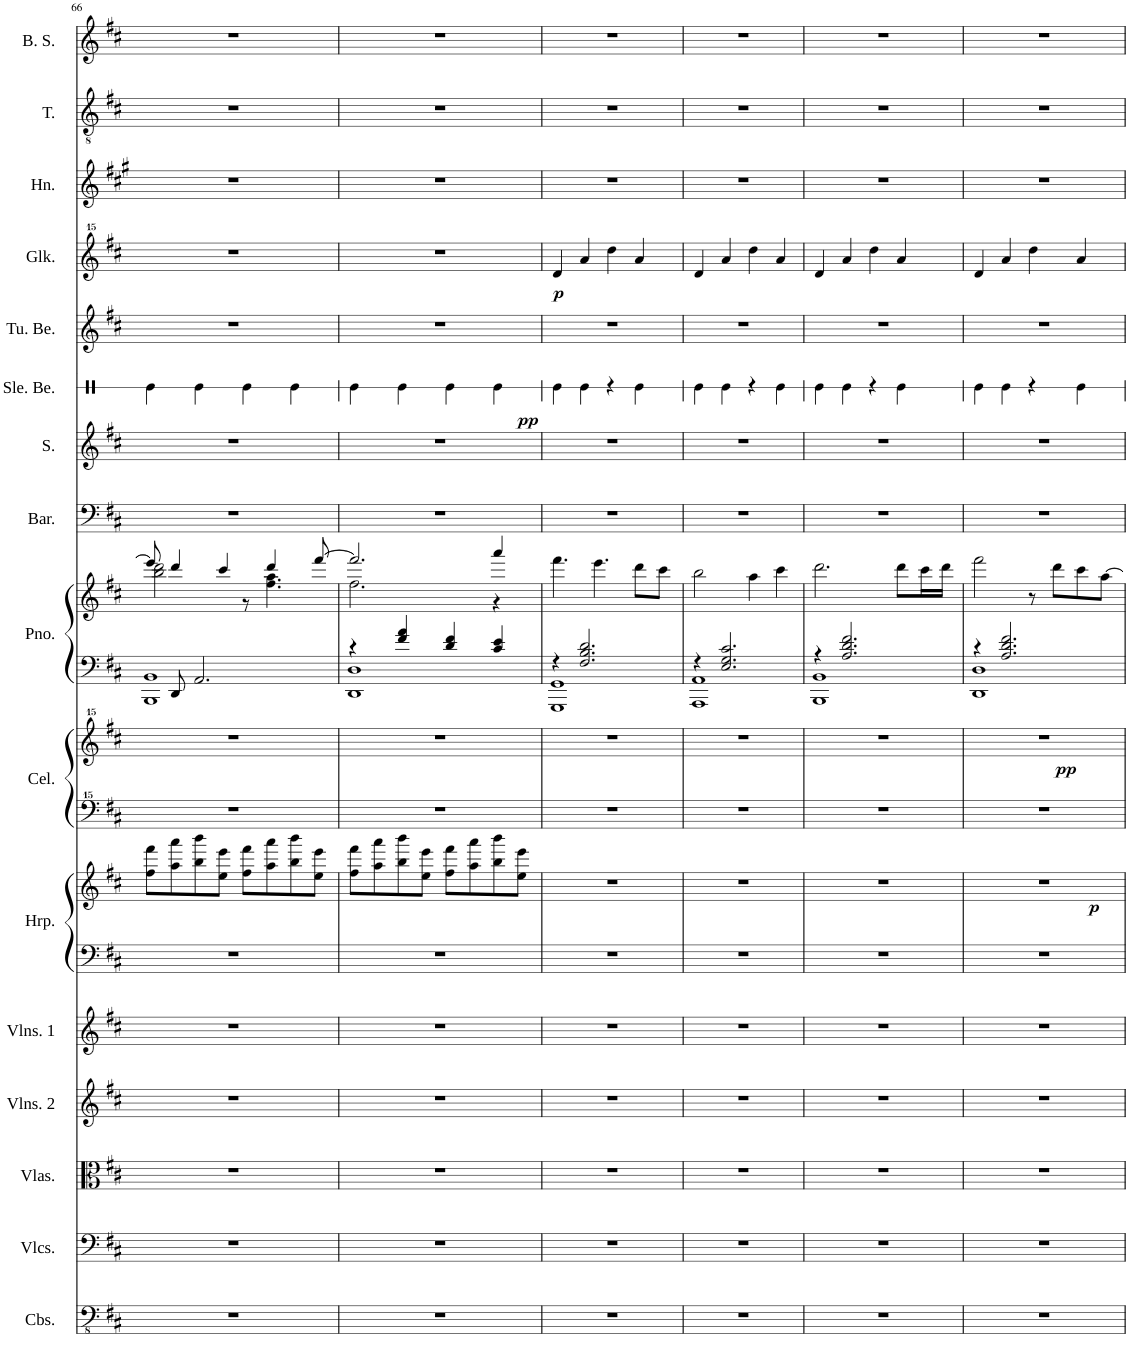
**kern	**kern	**kern	**kern	**kern	**kern	**kern	**dynam	**kern	**kern	**dynam	**kern	**kern	**kern	**kern	**kern	**dynam	**kern	**kern	**dynam	**kern	**kern	**kern
*part16	*part15	*part14	*part13	*part12	*part11	*part11	*part11	*part10	*part10	*part10	*part9	*part9	*part8	*part7	*part6	*part6	*part5	*part4	*part4	*part3	*part2	*part1
*staff19	*staff18	*staff17	*staff16	*staff15	*staff14	*staff13	*staff13/14	*staff12	*staff11	*staff11/12	*staff10	*staff9	*staff8	*staff7	*staff6	*staff6	*staff5	*staff4	*staff4	*staff3	*staff2	*staff1
*I"Contrabasses	*I"Violoncellos	*I"Violas	*I"Violins 2	*I"Violins 1	*I"Harp	*	*	*I"Celesta	*	*	*I"Piano	*	*I"Baritone	*I"Soprano	*I"Sleigh Bells	*	*I"Tubular Bells	*I"Glockenspiel	*	*I"Horn	*I"Tenor	*I"Boy Soprano
*I'Cbs.	*I'Vlcs.	*I'Vlas.	*I'Vlns. 2	*I'Vlns. 1	*I'Hrp.	*	*	*I'Cel.	*	*	*I'Pno.	*	*I'Bar.	*I'S.	*I'Sle. Be.	*	*I'Tu. Be.	*I'Glk.	*	*I'Hn.	*I'T.	*I'B. S.
!!LO:PB:g=z
*clefFv4	*clefF4	*clefC3	*clefG2	*clefG2	*clefF4	*clefG2	*	*clefF^^4	*clefG^^2	*	*clefF4	*clefG2	*clefF4	*clefG2	*clefX	*	*clefG2	*clefG^^2	*	*clefG2	*clefGv2	*clefG2
*	*	*	*	*	*	*	*	*	*	*	*	*	*	*	*	*	*	*	*	*Trd4c7	*	*
*k[f#c#]	*k[f#c#]	*k[f#c#]	*k[f#c#]	*k[f#c#]	*k[f#c#]	*k[f#c#]	*	*k[f#c#]	*k[f#c#]	*	*k[f#c#]	*k[f#c#]	*k[f#c#]	*k[f#c#]	*k[]	*	*k[f#c#]	*k[f#c#]	*	*k[f#c#g#]	*k[f#c#]	*k[f#c#]
*M4/4	*M4/4	*M4/4	*M4/4	*M4/4	*M4/4	*M4/4	*	*M4/4	*M4/4	*	*M4/4	*M4/4	*M4/4	*M4/4	*M4/4	*	*M4/4	*M4/4	*	*M4/4	*M4/4	*M4/4
=66	=66	=66	=66	=66	=66	=66	=66	=66	=66	=66	=66	=66	=66	=66	=66	=66	=66	=66	=66	=66	=66	=66
*	*	*	*	*	*	*	*	*	*	*	*^	*^	*	*	*	*	*	*	*	*	*	*
1r	1r	1r	1r	1r	1r	8ff#\ 8fff#\L	.	1r	1r	.	8ryy	1BBB 1BB	8eee/]	2bb\ 2ddd\	1r	1r	4Re\	.	1r	1r	.	1r	1r	1r
.	.	.	.	.	.	8aa\ 8aaa\	.	.	.	.	8DD/	.	4ddd/	.	.	.	.	.	.	.	.	.	.	.
.	.	.	.	.	.	8bb\ 8bbb\	.	.	.	.	2.AA/	.	.	.	.	.	4Re\	.	.	.	.	.	.	.
.	.	.	.	.	.	8ee\ 8eee\J	.	.	.	.	.	.	4ccc#/	.	.	.	.	.	.	.	.	.	.	.
.	.	.	.	.	.	8ff#\ 8fff#\L	.	.	.	.	.	.	.	8r	.	.	4Re\	.	.	.	.	.	.	.
.	.	.	.	.	.	8aa\ 8aaa\	.	.	.	.	.	.	4ddd/	4.ff#\ 4.aa\	.	.	.	.	.	.	.	.	.	.
.	.	.	.	.	.	8bb\ 8bbb\	.	.	.	.	.	.	.	.	.	.	4Re\	.	.	.	.	.	.	.
.	.	.	.	.	.	8ee\ 8eee\J	.	.	.	.	.	.	[8fff#/	.	.	.	.	.	.	.	.	.	.	.
=67	=67	=67	=67	=67	=67	=67	=67	=67	=67	=67	=67	=67	=67	=67	=67	=67	=67	=67	=67	=67	=67	=67	=67	=67
1r	1r	1r	1r	1r	1r	8ff#\ 8fff#\L	.	1r	1r	.	4r	1DD 1D	2.fff#/]	2.ff#\	1r	1r	4Re\	.	1r	1r	.	1r	1r	1r
.	.	.	.	.	.	8aa\ 8aaa\	.	.	.	.	.	.	.	.	.	.	.	.	.	.	.	.	.	.
.	.	.	.	.	.	8bb\ 8bbb\	.	.	.	.	4f#/ 4a/	.	.	.	.	.	4Re\	.	.	.	.	.	.	.
.	.	.	.	.	.	8ee\ 8eee\J	.	.	.	.	.	.	.	.	.	.	.	.	.	.	.	.	.	.
.	.	.	.	.	.	8ff#\ 8fff#\L	.	.	.	.	4d/ 4f#/	.	.	.	.	.	4Re\	.	.	.	.	.	.	.
.	.	.	.	.	.	8aa\ 8aaa\	.	.	.	.	.	.	.	.	.	.	.	.	.	.	.	.	.	.
.	.	.	.	.	.	8bb\ 8bbb\	.	.	.	.	4c#/ 4e/	.	4aaa/	4r	.	.	4Re\	.	.	.	.	.	.	.
.	.	.	.	.	.	8ee\ 8eee\J	.	.	.	.	.	.	.	.	.	.	.	.	.	.	.	.	.	.
*	*	*	*	*	*	*	*	*	*	*	*	*	*v	*v	*	*	*	*	*	*	*	*	*	*
=68	=68	=68	=68	=68	=68	=68	=68	=68	=68	=68	=68	=68	=68	=68	=68	=68	=68	=68	=68	=68	=68	=68	=68
!	!	!	!	!	!	!	!	!	!	!	!	!	!	!	!	!	!LO:DY:b	!	!	!LO:DY:b	!	!	!
1r	1r	1r	1r	1r	1r	1r	.	1r	1r	.	4r	1GGG 1GG	4.fff#\	1r	1r	4Re\	pp	1r	4ddd/	p	1r	1r	1r
.	.	.	.	.	.	.	.	.	.	.	2.F#/ 2.B/ 2.d/	.	.	.	.	4Re\	.	.	4aaa/	.	.	.	.
.	.	.	.	.	.	.	.	.	.	.	.	.	4.eee\	.	.	.	.	.	.	.	.	.	.
.	.	.	.	.	.	.	.	.	.	.	.	.	.	.	.	4r	.	.	4dddd\	.	.	.	.
.	.	.	.	.	.	.	.	.	.	.	.	.	8ddd\L	.	.	4Re\	.	.	4aaa/	.	.	.	.
.	.	.	.	.	.	.	.	.	.	.	.	.	8ccc#\J	.	.	.	.	.	.	.	.	.	.
=69	=69	=69	=69	=69	=69	=69	=69	=69	=69	=69	=69	=69	=69	=69	=69	=69	=69	=69	=69	=69	=69	=69	=69
1r	1r	1r	1r	1r	1r	1r	.	1r	1r	.	4r	1AAA 1AA	2bb\	1r	1r	4Re\	.	1r	4ddd/	.	1r	1r	1r
.	.	.	.	.	.	.	.	.	.	.	2.E/ 2.G/ 2.c#/	.	.	.	.	4Re\	.	.	4aaa/	.	.	.	.
.	.	.	.	.	.	.	.	.	.	.	.	.	4aa\	.	.	4r	.	.	4dddd\	.	.	.	.
.	.	.	.	.	.	.	.	.	.	.	.	.	4ccc#\	.	.	4Re\	.	.	4aaa/	.	.	.	.
=70	=70	=70	=70	=70	=70	=70	=70	=70	=70	=70	=70	=70	=70	=70	=70	=70	=70	=70	=70	=70	=70	=70	=70
1r	1r	1r	1r	1r	1r	1r	.	1r	1r	.	4r	1BBB 1BB	2.ddd\	1r	1r	4Re\	.	1r	4ddd/	.	1r	1r	1r
.	.	.	.	.	.	.	.	.	.	.	2.A/ 2.d/ 2.f#/	.	.	.	.	4Re\	.	.	4aaa/	.	.	.	.
.	.	.	.	.	.	.	.	.	.	.	.	.	.	.	.	4r	.	.	4dddd\	.	.	.	.
.	.	.	.	.	.	.	.	.	.	.	.	.	8ddd\L	.	.	4Re\	.	.	4aaa/	.	.	.	.
.	.	.	.	.	.	.	.	.	.	.	.	.	16ccc#\L	.	.	.	.	.	.	.	.	.	.
.	.	.	.	.	.	.	.	.	.	.	.	.	16ddd\JJ	.	.	.	.	.	.	.	.	.	.
=71	=71	=71	=71	=71	=71	=71	=71	=71	=71	=71	=71	=71	=71	=71	=71	=71	=71	=71	=71	=71	=71	=71	=71
!	!	!	!	!	!	!	!LO:DY:b	!	!	!LO:DY:b	!	!	!	!	!	!	!	!	!	!	!	!	!
1r	1r	1r	1r	1r	1r	1r	p	1r	1r	pp	4r	1DD 1D	2fff#\	1r	1r	4Re\	.	1r	4ddd/	.	1r	1r	1r
.	.	.	.	.	.	.	.	.	.	.	2.A/ 2.d/ 2.f#/	.	.	.	.	4Re\	.	.	4aaa/	.	.	.	.
.	.	.	.	.	.	.	.	.	.	.	.	.	8r	.	.	4r	.	.	4dddd\	.	.	.	.
.	.	.	.	.	.	.	.	.	.	.	.	.	8ddd\L	.	.	.	.	.	.	.	.	.	.
.	.	.	.	.	.	.	.	.	.	.	.	.	8ccc#\	.	.	4Re\	.	.	4aaa/	.	.	.	.
.	.	.	.	.	.	.	.	.	.	.	.	.	[8aa\J	.	.	.	.	.	.	.	.	.	.
*	*	*	*	*	*	*	*	*	*	*	*v	*v	*	*	*	*	*	*	*	*	*	*	*
=	=	=	=	=	=	=	=	=	=	=	=	=	=	=	=	=	=	=	=	=	=	=
*-	*-	*-	*-	*-	*-	*-	*-	*-	*-	*-	*-	*-	*-	*-	*-	*-	*-	*-	*-	*-	*-	*-
